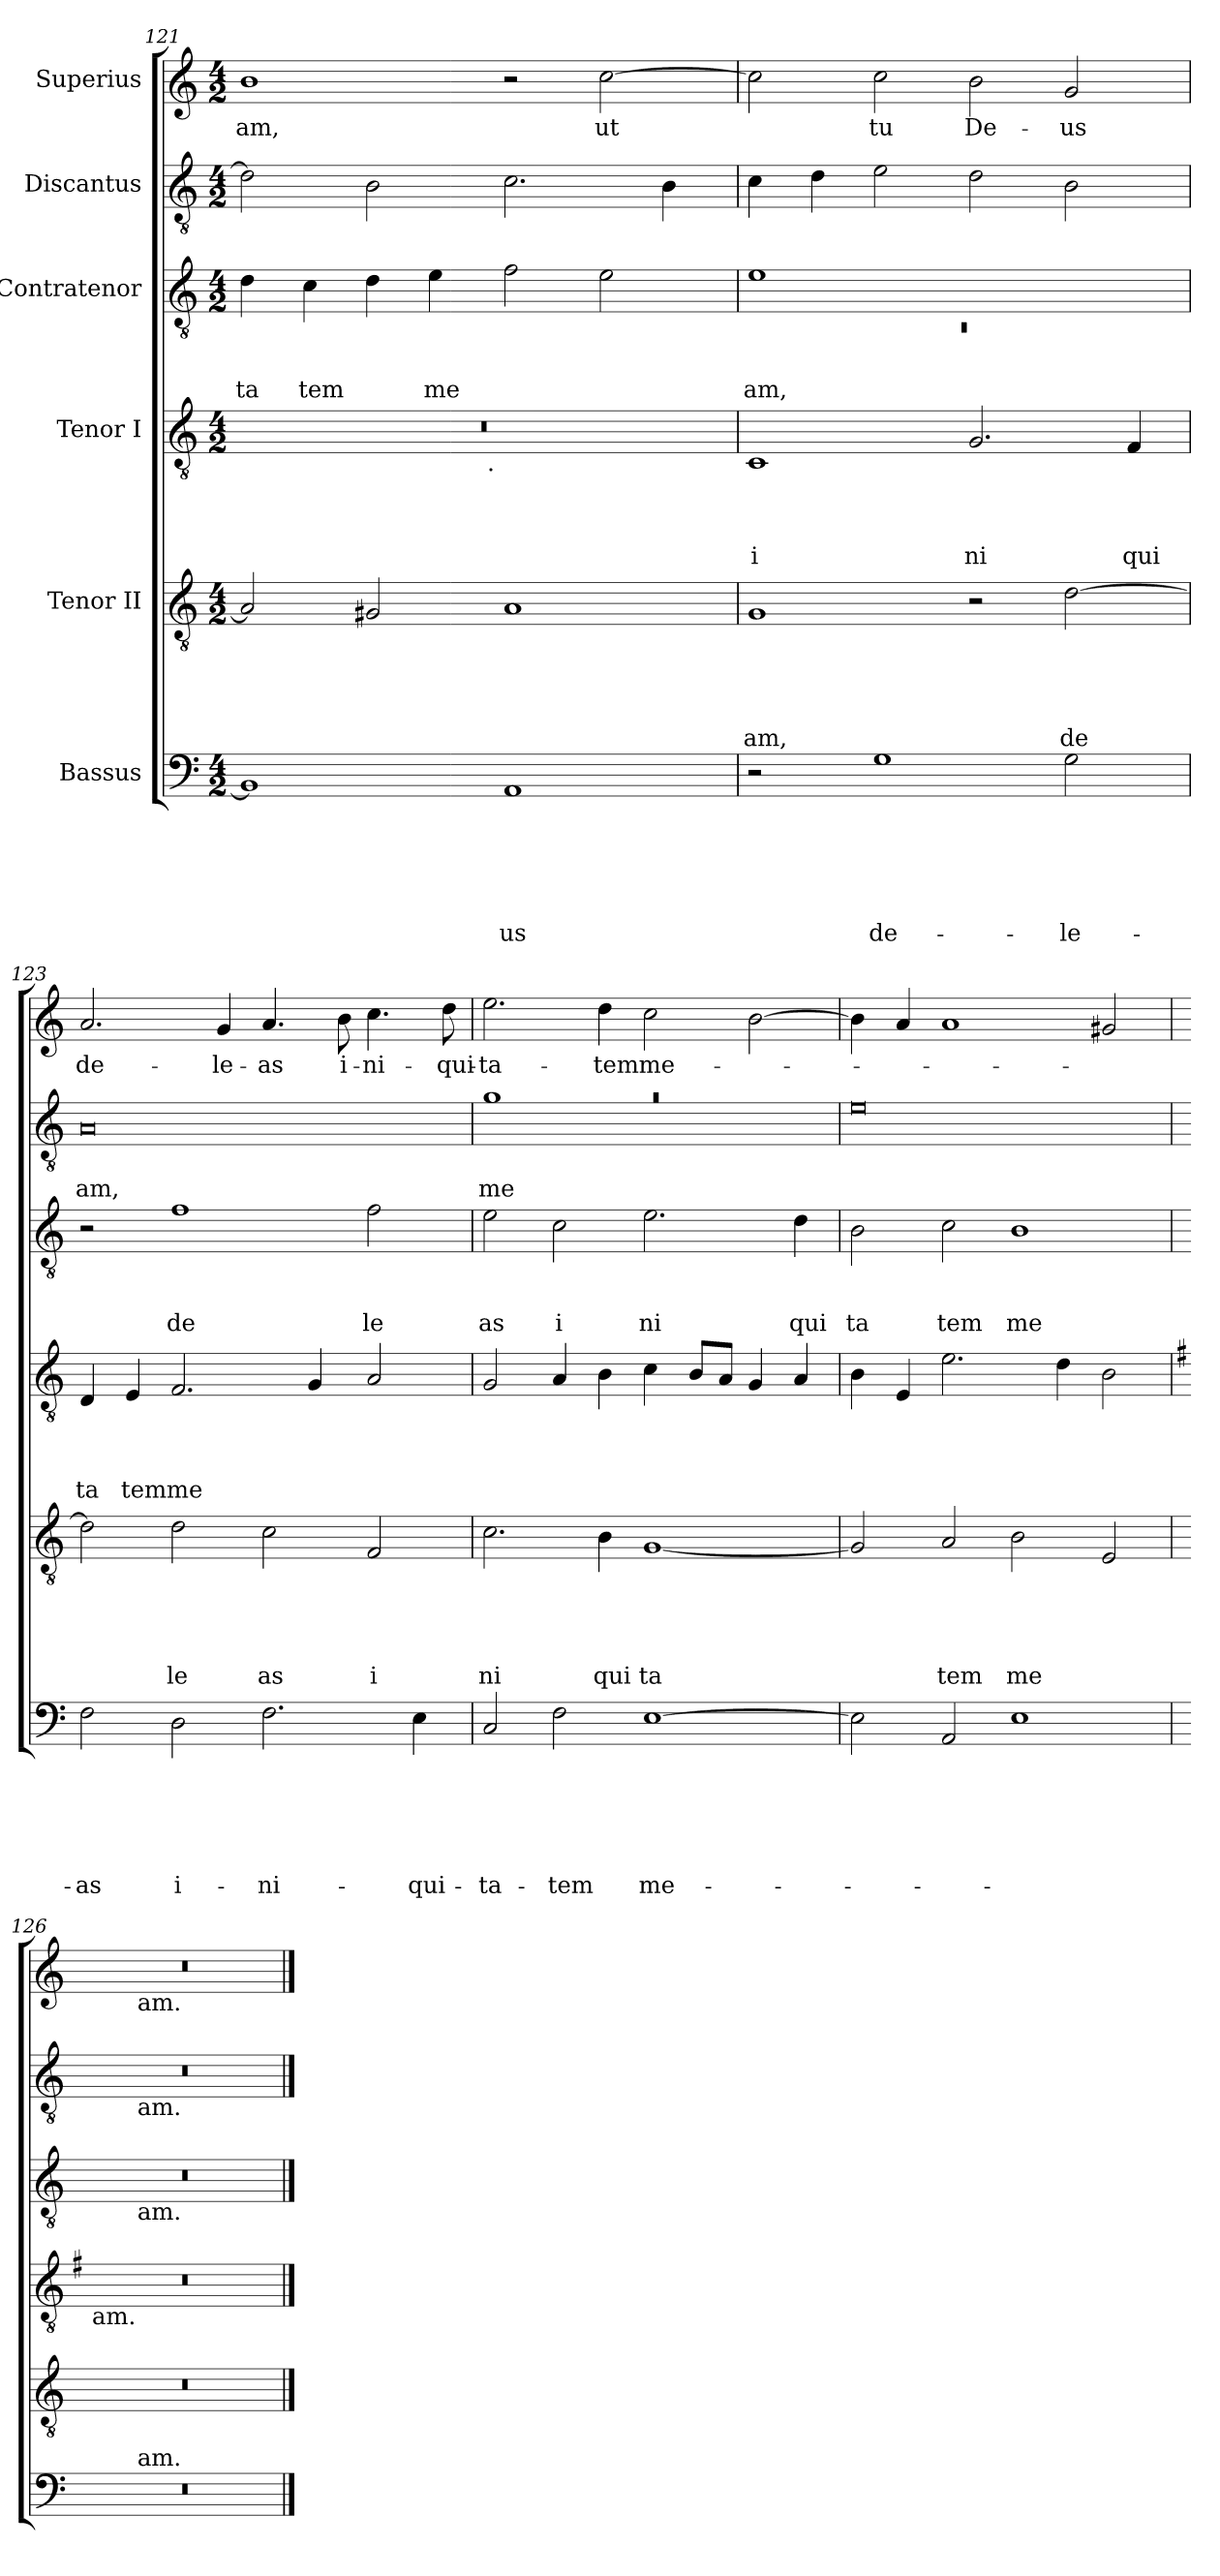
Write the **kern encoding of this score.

**kern	**text	**text	**text	**text	**text	**text	**kern	**text	**text	**text	**text	**text	**kern	**text	**text	**text	**text	**kern	**text	**text	**text	**kern	**text	**text	**kern	**text
*part6	*part6	*part6	*part6	*part6	*part6	*part6	*part5	*part5	*part5	*part5	*part5	*part5	*part4	*part4	*part4	*part4	*part4	*part3	*part3	*part3	*part3	*part2	*part2	*part2	*part1	*part1
*staff6	*staff6	*staff6	*staff6	*staff6	*staff6	*staff6	*staff5	*staff5	*staff5	*staff5	*staff5	*staff5	*staff4	*staff4	*staff4	*staff4	*staff4	*staff3	*staff3	*staff3	*staff3	*staff2	*staff2	*staff2	*staff1	*staff1
*I"Bassus	*	*	*	*	*	*	*I"Tenor II	*	*	*	*	*	*I"Tenor I	*	*	*	*	*I"Contratenor	*	*	*	*I"Discantus	*	*	*I"Superius	*
*clefF4	*	*	*	*	*	*	*clefGv2	*	*	*	*	*	*clefGv2	*	*	*	*	*clefGv2	*	*	*	*clefGv2	*	*	*clefG2	*
*k[]	*	*	*	*	*	*	*k[]	*	*	*	*	*	*k[]	*	*	*	*	*k[]	*	*	*	*k[]	*	*	*k[]	*
*C:	*	*	*	*	*	*	*C:	*	*	*	*	*	*C:	*	*	*	*	*C:	*	*	*	*C:	*	*	*C:	*
*M4/2	*	*	*	*	*	*	*M4/2	*	*	*	*	*	*M4/2	*	*	*	*	*M4/2	*	*	*	*M4/2	*	*	*M4/2	*
=121	=121	=121	=121	=121	=121	=121	=121	=121	=121	=121	=121	=121	=121	=121	=121	=121	=121	=121	=121	=121	=121	=121	=121	=121	=121	=121
!	!	!	!	!	!	!	!	!	!	!	!	!	!	!	!	!	!	!	!	!	!LO:LY:b	!	!	!	!	!LO:LY:b
*	*	*	*	*	*	*	*	*	*	*	*	*	*^	*	*	*	*	*	*	*	*	*	*	*	*	*
1BB]	.	.	.	.	.	.	2A/]	.	.	.	.	.	0r	2ryy	.	.	.	.	4d\	.	.	ta	2d\]	.	.	1b	-am,
!	!	!	!	!	!	!	!	!	!	!	!	!	!	!	!	!	!	!	!	!	!	!LO:LY:b	!	!	!	!	!
.	.	.	.	.	.	.	.	.	.	.	.	.	.	.	.	.	.	.	4c\	.	.	tem	.	.	.	.	.
.	.	.	.	.	.	.	2G#X/	.	.	.	.	.	.	4...ryy	.	.	.	.	4d\	.	.	.	2B\	.	.	.	.
!	!	!	!	!	!	!	!	!	!	!	!	!	!	!	!	!	!	!	!	!	!	!LO:LY:b	!	!	!	!	!
.	.	.	.	.	.	.	.	.	.	.	.	.	.	.	.	.	.	.	4e\	.	.	me	.	.	.	.	.
!	!	!	!	!	!	!	!	!	!	!	!	!	!	!LO:TX:b:t=.	!	!	!	!	!	!	!	!	!	!	!	!	!
.	.	.	.	.	.	.	.	.	.	.	.	.	.	1ryy	.	.	.	.	.	.	.	.	.	.	.	.	.
!	!	!	!	!	!	!LO:LY:b	!	!	!	!	!	!	!	!	!	!	!	!	!	!	!	!	!	!	!	!	!
1AA	.	.	.	.	.	-us	1A	.	.	.	.	.	.	.	.	.	.	.	2f\	.	.	.	2.c\	.	.	2r	.
!	!	!	!	!	!	!	!	!	!	!	!	!	!	!	!	!	!	!	!	!	!	!	!	!	!	!	!LO:LY:b
.	.	.	.	.	.	.	.	.	.	.	.	.	.	.	.	.	.	.	2e\	.	.	.	.	.	.	[>2cc\	ut
.	.	.	.	.	.	.	.	.	.	.	.	.	.	.	.	.	.	.	.	.	.	.	4B\	.	.	.	.
.	.	.	.	.	.	.	.	.	.	.	.	.	.	32ryy	.	.	.	.	.	.	.	.	.	.	.	.	.
=122!	=122!	=122!	=122!	=122!	=122!	=122!	=122!	=122!	=122!	=122!	=122!	=122!	=122!	=122!	=122!	=122!	=122!	=122!	=122!	=122!	=122!	=122!	=122!	=122!	=122!	=122!	=122!
*	*	*	*	*	*	*	*	*	*	*	*	*	*	*	*	*	*	*	*^	*	*	*	*	*	*	*	*
!	!	!	!	!	!	!	!	!	!	!	!	!LO:LY:b	!	!	!	!	!	!LO:LY:b	!	!LO:N:vis=1	!	!	!LO:LY:b	!	!	!	!	!
*	*	*	*	*	*	*	*	*	*	*	*	*	*v	*v	*	*	*	*	*	*	*	*	*	*	*	*	*	*
2r	.	.	.	.	.	.	1G	.	.	.	.	am,	1C	.	.	.	i	1e	0rC	.	.	am,	4c\	.	.	2cc\]	.
.	.	.	.	.	.	.	.	.	.	.	.	.	.	.	.	.	.	.	.	.	.	.	4d\	.	.	.	.
!	!	!	!	!	!	!LO:LY:b	!	!	!	!	!	!	!	!	!	!	!	!	!	!	!	!	!	!	!	!	!LO:LY:b
1G	.	.	.	.	.	de-	.	.	.	.	.	.	.	.	.	.	.	.	.	.	.	.	2e\	.	.	2cc\	tu
!	!	!	!	!	!	!	!	!	!	!	!	!	!	!	!	!	!LO:LY:b	!	!	!	!	!	!	!	!	!	!LO:LY:b
.	.	.	.	.	.	.	2r	.	.	.	.	.	2.G/	.	.	.	ni	1ryy	.	.	.	.	2d\	.	.	2b\	De-
!	!	!	!	!	!	!LO:LY:b	!	!	!	!	!	!LO:LY:b	!	!	!	!	!	!	!	!	!	!	!	!	!	!	!LO:LY:b
2G\	.	.	.	.	.	-le-	[>2d\	.	.	.	.	de	.	.	.	.	.	.	.	.	.	.	2B\	.	.	2g/	-us
!	!	!	!	!	!	!	!	!	!	!	!	!	!	!	!	!	!LO:LY:b	!	!	!	!	!	!	!	!	!	!
.	.	.	.	.	.	.	.	.	.	.	.	.	4F/	.	.	.	qui	.	.	.	.	.	.	.	.	.	.
*	*	*	*	*	*	*	*	*	*	*	*	*	*	*	*	*	*	*v	*v	*	*	*	*	*	*	*	*
=123!	=123!	=123!	=123!	=123!	=123!	=123!	=123!	=123!	=123!	=123!	=123!	=123!	=123!	=123!	=123!	=123!	=123!	=123!	=123!	=123!	=123!	=123!	=123!	=123!	=123!	=123!
!	!	!	!	!	!	!LO:LY:b	!	!	!	!	!	!	!	!	!	!	!LO:LY:b	!	!	!	!	!	!	!LO:LY:b	!	!LO:LY:b
2F\	.	.	.	.	.	-as	2d\]	.	.	.	.	.	4D/	.	.	.	ta	2r	.	.	.	0A	.	am,	2.a/	de-
!	!	!	!	!	!	!	!	!	!	!	!	!	!	!	!	!	!LO:LY:b	!	!	!	!	!	!	!	!	!
.	.	.	.	.	.	.	.	.	.	.	.	.	4E/	.	.	.	tem	.	.	.	.	.	.	.	.	.
!	!	!	!	!	!	!LO:LY:b	!	!	!	!	!	!LO:LY:b	!	!	!	!	!LO:LY:b	!	!	!	!LO:LY:b	!	!	!	!	!
2D\	.	.	.	.	.	i-	2d\	.	.	.	.	le	2.F/	.	.	.	me	1f	.	.	de	.	.	.	.	.
!	!	!	!	!	!	!	!	!	!	!	!	!	!	!	!	!	!	!	!	!	!	!	!	!	!	!LO:LY:b
.	.	.	.	.	.	.	.	.	.	.	.	.	.	.	.	.	.	.	.	.	.	.	.	.	4g/	-le-
!	!	!	!	!	!	!LO:LY:b	!	!	!	!	!	!LO:LY:b	!	!	!	!	!	!	!	!	!	!	!	!	!	!LO:LY:b
2.F\	.	.	.	.	.	-ni-	2c\	.	.	.	.	as	.	.	.	.	.	.	.	.	.	.	.	.	4.a/	-as
.	.	.	.	.	.	.	.	.	.	.	.	.	4G/	.	.	.	.	.	.	.	.	.	.	.	.	.
!	!	!	!	!	!	!	!	!	!	!	!	!	!	!	!	!	!	!	!	!	!	!	!	!	!	!LO:LY:b
.	.	.	.	.	.	.	.	.	.	.	.	.	.	.	.	.	.	.	.	.	.	.	.	.	8b\	i-
!	!	!	!	!	!	!	!	!	!	!	!	!LO:LY:b	!	!	!	!	!	!	!	!	!LO:LY:b	!	!	!	!	!LO:LY:b
.	.	.	.	.	.	.	2F/	.	.	.	.	i	2A/	.	.	.	.	2f\	.	.	le	.	.	.	4.cc\	-ni-
!	!	!	!	!	!	!LO:LY:b	!	!	!	!	!	!	!	!	!	!	!	!	!	!	!	!	!	!	!	!
4E\	.	.	.	.	.	-qui-	.	.	.	.	.	.	.	.	.	.	.	.	.	.	.	.	.	.	.	.
!	!	!	!	!	!	!	!	!	!	!	!	!	!	!	!	!	!	!	!	!	!	!	!	!	!	!LO:LY:b
.	.	.	.	.	.	.	.	.	.	.	.	.	.	.	.	.	.	.	.	.	.	.	.	.	8dd\	-qui-
=124!	=124!	=124!	=124!	=124!	=124!	=124!	=124!	=124!	=124!	=124!	=124!	=124!	=124!	=124!	=124!	=124!	=124!	=124!	=124!	=124!	=124!	=124!	=124!	=124!	=124!	=124!
!	!	!	!	!	!	!LO:LY:b	!	!	!	!	!	!LO:LY:b	!	!	!	!	!	!	!	!	!LO:LY:b	!LO:N:vis=1	!	!LO:LY:b	!	!LO:LY:b
*	*	*	*	*	*	*	*	*	*	*	*	*	*	*	*	*	*	*	*	*	*	*^	*	*	*	*
2C/	.	.	.	.	.	-ta-	2.c\	.	.	.	.	ni	2G/	.	.	.	.	2e\	.	.	as	0ra	1g	.	me	2.ee\	-ta-
!	!	!	!	!	!	!LO:LY:b	!	!	!	!	!	!	!	!	!	!	!	!	!	!	!LO:LY:b	!	!	!	!	!	!
2F\	.	.	.	.	.	-tem	.	.	.	.	.	.	4A/	.	.	.	.	2c\	.	.	i	.	.	.	.	.	.
!	!	!	!	!	!	!	!	!	!	!	!	!LO:LY:b	!	!	!	!	!	!	!	!	!	!	!	!	!	!	!LO:LY:b
.	.	.	.	.	.	.	4B\	.	.	.	.	qui	4B\	.	.	.	.	.	.	.	.	.	.	.	.	4dd\	-tem
!	!	!	!	!	!	!LO:LY:b	!	!	!	!	!	!LO:LY:b	!	!	!	!	!	!	!	!	!LO:LY:b	!	!	!	!	!	!LO:LY:b
[>1E	.	.	.	.	.	me-	[<1G	.	.	.	.	ta	4c\	.	.	.	.	2.e\	.	.	ni	.	1ryy	.	.	2cc\	me-
.	.	.	.	.	.	.	.	.	.	.	.	.	8B/L	.	.	.	.	.	.	.	.	.	.	.	.	.	.
.	.	.	.	.	.	.	.	.	.	.	.	.	8A/J	.	.	.	.	.	.	.	.	.	.	.	.	.	.
.	.	.	.	.	.	.	.	.	.	.	.	.	4G/	.	.	.	.	.	.	.	.	.	.	.	.	[>2b\	.
!	!	!	!	!	!	!	!	!	!	!	!	!	!	!	!	!	!	!	!	!	!LO:LY:b	!	!	!	!	!	!
.	.	.	.	.	.	.	.	.	.	.	.	.	4A/	.	.	.	.	4d\	.	.	qui	.	.	.	.	.	.
*	*	*	*	*	*	*	*	*	*	*	*	*	*	*	*	*	*	*	*	*	*	*v	*v	*	*	*	*
=125!	=125!	=125!	=125!	=125!	=125!	=125!	=125!	=125!	=125!	=125!	=125!	=125!	=125!	=125!	=125!	=125!	=125!	=125!	=125!	=125!	=125!	=125!	=125!	=125!	=125!	=125!
!	!	!	!	!	!	!	!	!	!	!	!	!	!	!	!	!	!	!	!	!	!LO:LY:b	!	!	!	!	!
2E\]	.	.	.	.	.	.	2G/]	.	.	.	.	.	4B\	.	.	.	.	2B\	.	.	ta	0e	.	.	4b\]	.
.	.	.	.	.	.	.	.	.	.	.	.	.	4E/	.	.	.	.	.	.	.	.	.	.	.	4a/	.
!	!	!	!	!	!	!	!	!	!	!	!	!LO:LY:b	!	!	!	!	!	!	!	!	!LO:LY:b	!	!	!	!	!
2AA/	.	.	.	.	.	.	2A/	.	.	.	.	tem	2.e\	.	.	.	.	2c\	.	.	tem	.	.	.	1a	.
!	!	!	!	!	!	!	!	!	!	!	!	!LO:LY:b	!	!	!	!	!	!	!	!	!LO:LY:b	!	!	!	!	!
1E	.	.	.	.	.	.	2B\	.	.	.	.	me	.	.	.	.	.	1B	.	.	me	.	.	.	.	.
.	.	.	.	.	.	.	.	.	.	.	.	.	4d\	.	.	.	.	.	.	.	.	.	.	.	.	.
.	.	.	.	.	.	.	2E/	.	.	.	.	.	2B\	.	.	.	.	.	.	.	.	.	.	.	2g#X/	.
=126!	=126!	=126!	=126!	=126!	=126!	=126!	=126!	=126!	=126!	=126!	=126!	=126!	=126!	=126!	=126!	=126!	=126!	=126!	=126!	=126!	=126!	=126!	=126!	=126!	=126!	=126!
*	*	*	*	*	*	*	*	*	*	*	*	*	*k[f#]	*	*	*	*	*	*	*	*	*	*	*	*	*
*	*	*	*	*	*	*	*	*	*	*	*	*	*G:	*	*	*	*	*	*	*	*	*	*	*	*	*
!	!	!	!	!	!	!	!	!	!	!	!	!	!LO:TX:b:t=am.	!	!	!	!	!	!	!	!	!	!	!	!	!
*^	*	*	*	*	*	*	*	*	*	*	*	*	*	*	*	*	*	*^	*	*	*	*^	*	*	*^	*
0r	4ryy	.	.	.	.	.	.	0r	.	.	.	.	.	0r	.	.	.	.	0r	4ryy	.	.	.	0r	4ryy	.	.	0r	4ryy	.
!	!	!	!	!	!	!	!	!	!	!	!	!	!	!	!	!	!	!	!	!	!	!	!	!	!	!	!	!	!LO:TX:b:t=am.	!
!	!	!	!	!	!	!	!	!	!	!	!	!	!	!	!	!	!	!	!	!	!	!	!	!	!LO:TX:b:t=am.	!	!	!	!	!
!	!	!	!	!	!	!	!	!	!	!	!	!	!	!	!	!	!	!	!	!LO:TX:b:t=am.	!	!	!	!	!	!	!	!	!	!
!	!LO:TX:a:t=am.	!	!	!	!	!	!	!	!	!	!	!	!	!	!	!	!	!	!	!	!	!	!	!	!	!	!	!	!	!
.	1..ryy	.	.	.	.	.	.	.	.	.	.	.	.	.	.	.	.	.	.	1..ryy	.	.	.	.	1..ryy	.	.	.	1..ryy	.
*	*	*	*	*	*	*	*	*	*	*	*	*	*	*	*	*	*	*	*v	*v	*	*	*	*	*	*	*	*v	*v	*
*v	*v	*	*	*	*	*	*	*	*	*	*	*	*	*	*	*	*	*	*	*	*	*	*v	*v	*	*	*	*
==	==	==	==	==	==	==	==	==	==	==	==	==	==	==	==	==	==	==	==	==	==	==	==	==	==	==
*-	*-	*-	*-	*-	*-	*-	*-	*-	*-	*-	*-	*-	*-	*-	*-	*-	*-	*-	*-	*-	*-	*-	*-	*-	*-	*-
